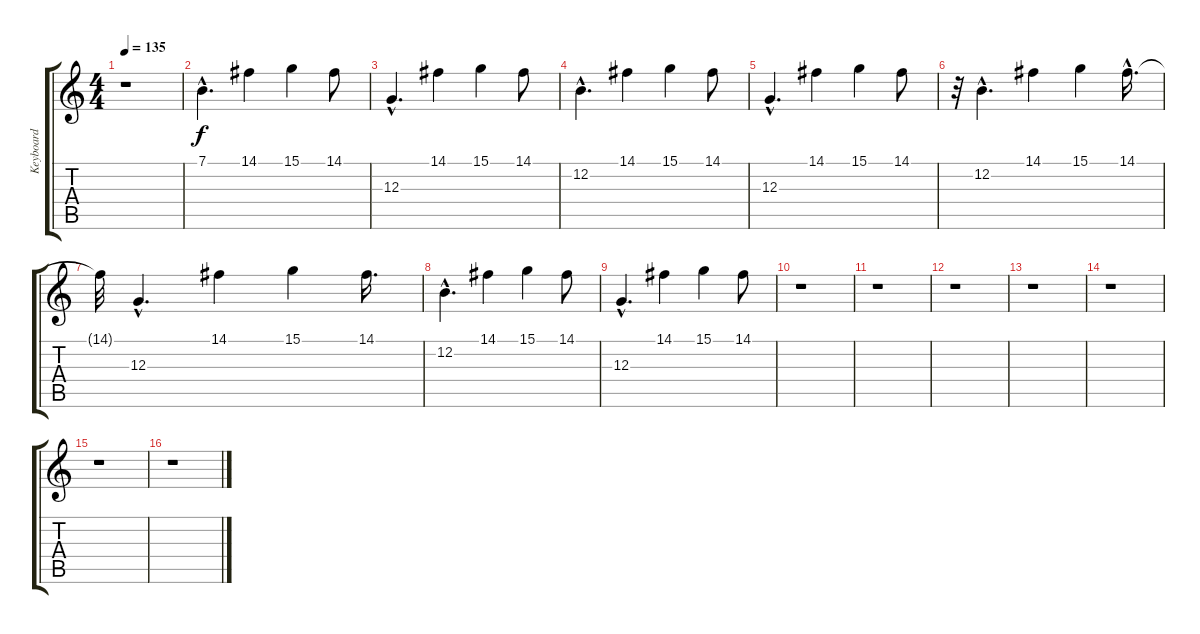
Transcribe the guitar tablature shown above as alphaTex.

\track ("Keyboard" "Keyboard") {instrument rockorgan}
\staff {score tabs}
\tuning (E4 B3 G3 D3 A2 E2) {hide}
\ts (4 4)
\tempo 135
\clef g2
\ks c
r.1{dy f} |
7.1{hac}.4{d} 14.1.4 15.1.4 14.1.8 |
12.3{hac}.4{d} 14.1.4 15.1.4 14.1.8 |
12.2{hac}.4{d} 14.1.4 15.1.4 14.1.8 |
12.3{hac}.4{d} 14.1.4 15.1.4 14.1.8 |
r.32 12.2{hac}.4{d} 14.1.4 15.1.4 14.1{hac}.16{d} |
14.1{t}.32 12.3{hac}.4{d} 14.1.4 15.1.4 14.1.16{d} |
12.2{hac}.4{d} 14.1.4 15.1.4 14.1.8 |
12.3{hac}.4{d} 14.1.4 15.1.4 14.1.8 |
r.1 |
r.1 |
r.1 |
r.1 |
r.1 |
r.1 |
r.1
